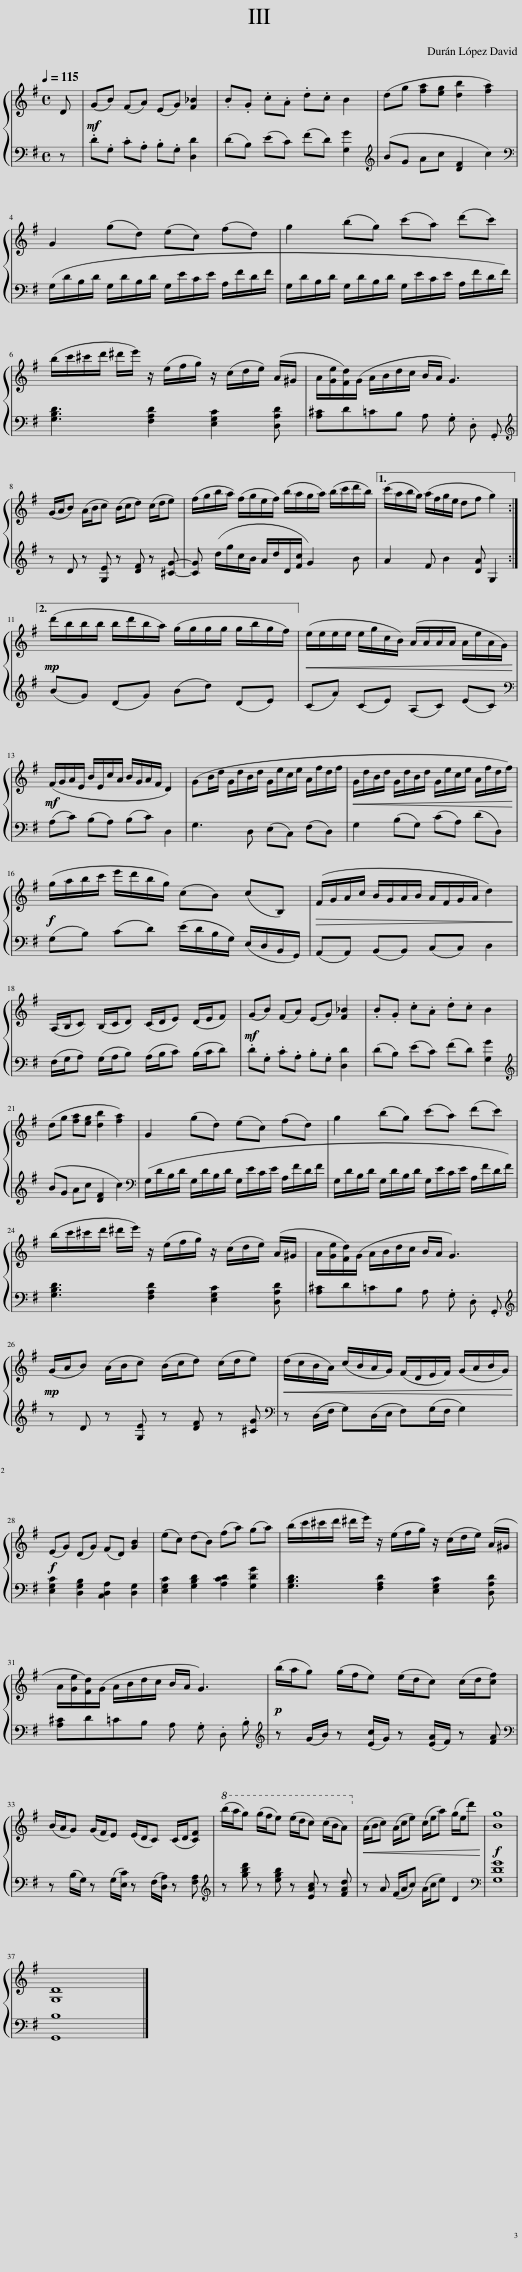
X:1
%%score { 1 | 2 }
L:1/8
Q:1/4=115
M:4/4
I:linebreak $
K:G
V:1 treble
V:2 bass
V:1
 D |!mf! (GB) (FA) (EG) [F_B]2 | .B.G .c.A .d.c B2 | (dg [fa][eg] [db]2 [fa]2) |$ G2 (gd) (ec) (fd) | %5
 g2 (bg) (c'a) (d'c') |$ (b/c'/^c'/d'/ ^d'/e'/) z/ (e/f/g/) z/ (c/d/e/) (A/^G/ | A/[Ge]/[Fd]/)(G/ A/B/d/c/ B/A/ G3) |$ (G/A/B) (A/B/c) (B/c/d) (c/d/e) | (f/g/b/a/) (f/g/e/f/) (b/a/g/a/) (b/c'/d'/b/) |1 %10
 (c'/a/b/g/) (a/f/g/e/ df g2) :|2$!mp! (d'/b/b/b/ b/d'/b/a/) (g/g/g/g/ g/b/g/f/) ||!<(! (e/e/e/e/ e/g/c/B/) (A/A/A/A/ A/e/A/G/)!<)! |$!mf! (F/G/A/E/ B/E/c/A/ B/G/A/F/ D2) | (GB/d/ G/d/B/d/ G/e/c/e/ A/f/d/f/ | %15
!<(! G/d/B/d/ G/d/B/d/ G/e/c/e/ A/f/d/f/)!<)! |$!f! (g/a/b/c'/ e'/d'/b/g/) (cB) (cB,) |!>(! (F/G/A/c/ B/G/A/B/ A/F/G/A/ d2)!>)! |$ (A,/B,/C) (B,/C/D) (C/D/E) (D/E/F) |!mf! (GB) (FA) (EG) [F_B]2 | %20
 .B.G .c.A .d.c B2 |$ (dg [fa][eg] [db]2 [fa]2) | G2 (gd) (ec) (fd) | g2 (bg) (c'a) (d'c') |$ (b/c'/^c'/d'/ ^d'/e'/) z/ (e/f/g/) z/ (c/d/e/) (A/^G/ | %25
 A/[Ge]/[Fd]/)(G/ A/B/d/c/ B/A/ G3) |$!mp! (G/A/B) (A/B/c) (B/c/d) (c/d/e) |!<(! (d/c/B/A/) (c/B/A/G/) (F/D/E/F/) (G/A/B/G/)!<)! |$!f! (EG) (DG) (FD) [GB]2 | (ec) (dB) (fa) (ga) | %30
 (b/c'/^c'/d'/ ^d'/e'/) z/ (e/f/g/) z/ (c/d/e/) (A/^G/ |$ A/[Ge]/[Fd]/)(G/ A/B/d/c/ B/A/ G3) |!p! (b/a/g) (g/f/e) (e/d/c) (c/d/[cf]) |$ (B/A/G) (G/F/)E (E/D/C) (C/D/[CF]) |!8va(! (b'/a'/g') (g'/f'/e') (e'/d'/c') (c'/b/a)!8va)! | %35
!<(! (A/B/c) (A/c/e) (c/e/a) (g/e/d')!<)! |!f! [Bg]8 |$ [G,D]8 |] %38
V:2
 z | .D.G, .C.A, .B,.G, [D,D]2 | (DB,) (EC) (FD) [G,G]2 |[K:treble] (BG Ac [DF]2 c2) |$[K:bass] (G,/D/B,/D/ G,/D/B,/D/ G,/E/C/E/ A,/F/D/F/ | %5
 G,/D/B,/D/ G,/D/B,/D/ G,/E/C/E/ A,/F/D/F/) |$ [G,B,D]3 [F,A,D]2 [E,G,C]2 [D,A,D] | [A,^C]D=CB, A, .G, .D, .G,, |$[K:treble] z D z [G,E] z [DF] z [^CG]- | [CG] (d/g/c/B/ A/d/D/[Fc]/ G2) B |1 %10
 A2 F B2 [DA] G,2 :|2$ (BG) (DG) (Bd) (DE) || (CA) (CE) (A,C) (EC) |$[K:bass] (A,C) (B,A,) (B,C) D,2 | G,3 D, (E,C,) (F,D,) | %15
 G,2 (B,G,) (CA,) (DD,) |$ (G,B,) (CD) (E/D/B,/G,/) (E,/D,/B,,/G,,/) | (A,,A,,) (B,,B,,) (C,C,) D,2 |$ (F,/G,/A,) (G,/A,/B,) (A,/B,/C) (B,/C/D) | .D.G, .C.A, .B,.G, [D,D]2 | %20
 (DB,) (EC) (FD) [G,G]2 |$[K:treble] (BG Ac [DF]2 c2) |[K:bass] (G,/D/B,/D/ G,/D/B,/D/ G,/E/C/E/ A,/F/D/F/ | G,/D/B,/D/ G,/D/B,/D/ G,/E/C/E/ A,/F/D/F/) |$ [G,B,D]3 [F,A,D]2 [E,G,C]2 [D,A,D] | %25
 [A,^C]D=CB, A, .G, .D, .G,, |$[K:treble] z D z [G,E] z [DF] z [^CG] |[K:bass] z (D,/F,/ G,)(D,/E,/ F,)(G,/F,/ G,2) |$ [E,G,C]2 [D,G,B,]2 [C,D,A,]2 [D,G,]2 | [E,G,C]2 [G,B,D]2 [A,CD]2 [G,DG]2 | %30
 [G,B,D]3 [F,A,D]2 [E,G,C]2 [D,A,D] |$ [A,^C]D=CB, A, .G, .D, .B, |[K:treble] z (G/B/) z ([Ec]/G/) z ([EA]/F/) z [FA] |$[K:bass] z (B,/G,/) z (G,/[E,C]/) z (F,/[D,A,]/) z [F,A,] |[K:treble] z [gbd'] z [egb] z [EAc] z [FAd] | %35
 z A (F/A/c) (A/c/e) D2 |[K:bass] [G,DG]8 |$ [G,,B,]8 |] %38
